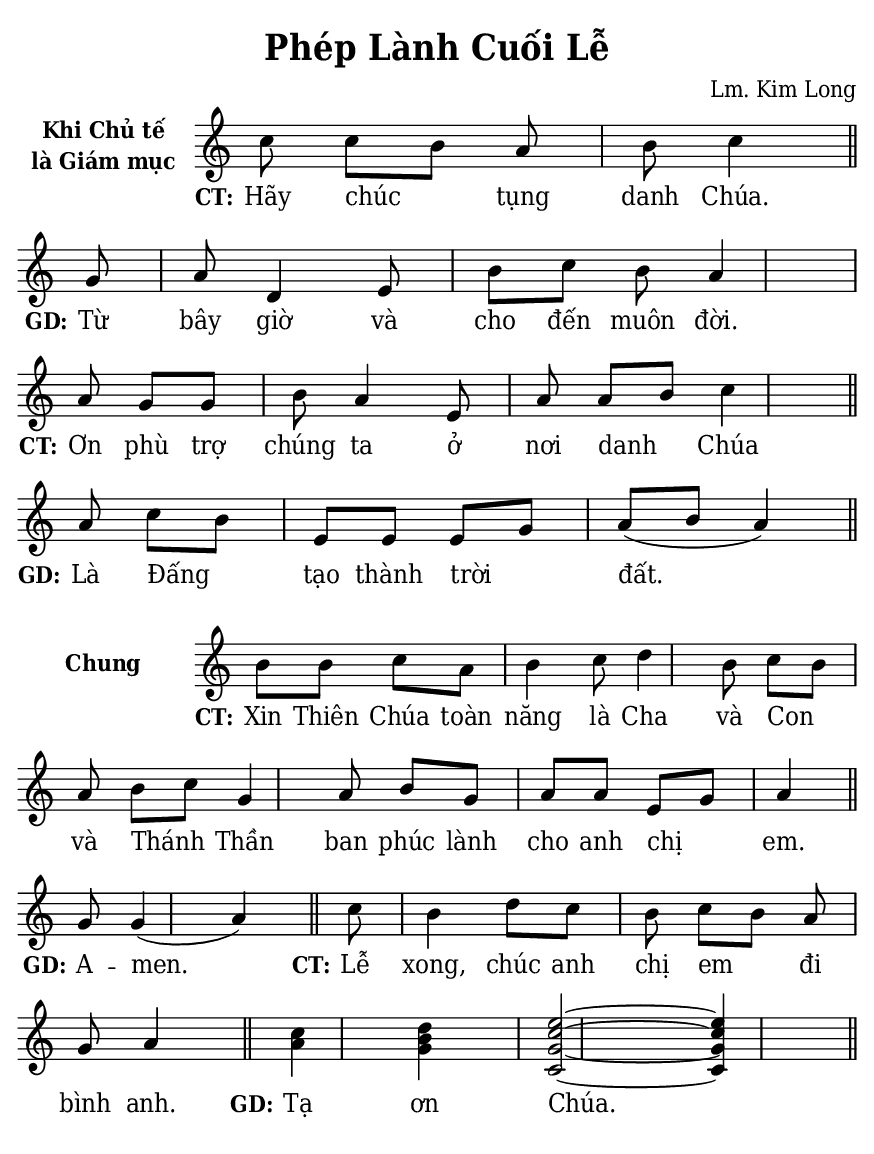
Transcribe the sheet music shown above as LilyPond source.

% Cài đặt chung
\version "2.22.1"
\include "english.ly"

\header {
  title = "Phép Lành Cuối Lễ"
  composer = "Lm. Kim Long"
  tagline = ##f
}

% Nhạc
nhacMauMot = \relative c'' {
  c8 c \hide ([b]) a b c4 \bar "||" \break
  g8 a d,4 e8 b' c b a4 \bar "|" \break
  
  a8 g g b a4 e8 a a \hide ([b]) c4 \bar "||"
  a8 c \hide ([b]) e, e e \hide ([g]) a ([b] a4) \bar "||"
}

nhacMauHai = \relative c'' {
  b8 b c a b4 c8 d4 b8 c \hide ([b]) a b \hide ([c]) g4
  a8 b g a a e \hide ([g]) a4 \bar "||" \break
  g8 g4 ([a]) \bar "||"
  
  c8 b4 d8 c b c \hide ([b]) a g a4 \bar "||"
  <c a>4 <d b g> \bar "|"
  <e c g c,>2 ~ <e c g c,>4 \bar "||"
}

% Lời
loiMauMot = \lyricmode {
  \set stanza = "CT:"
  Hãy chúc tụng danh Chúa.
  \set stanza = " GD:"
  Từ bây giờ và cho đến muôn đời.
  \set stanza = "CT:"
  Ơn phù trợ chúng ta ở nơi danh Chúa
  \set stanza = "GD:"
  Là Đấng tạo thành trời đất.
}

loiMauHai = \lyricmode {
  \set stanza = "CT:"
  Xin Thiên Chúa toàn năng là Cha và Con
  và Thánh Thần ban phúc lành cho anh chị em.
  \set stanza = "GD:"
  A -- men.
  \set stanza = "CT:"
  Lễ xong, chúc anh chị em đi bình anh.
  \set stanza = "GD:"
  Tạ ơn Chúa.
}

% Dàn trang
\paper {
  #(set-paper-size "a5")
  top-margin = 3\mm
  bottom-margin = 3\mm
  left-margin = 3\mm
  right-margin = 3\mm
  indent = #0
  #(define fonts
	 (make-pango-font-tree "Deja Vu Serif Condensed"
	 		       "Deja Vu Serif Condensed"
			       "Deja Vu Serif Condensed"
			       (/ 20 20)))
  print-page-number = ##f
}

TongNhip = {
  \key c \major \time 2/4
  \set Timing.beamExceptions = #'()
  \set Timing.baseMoment = #(ly:make-moment 1/4)
}

\score {
  <<
    \new Staff \with {
      \remove "Time_signature_engraver"
      instrumentName = \markup {
        \column {
          \center-align {
            \line { \bold "Khi Chủ tế" }
            \line { \bold "là Giám mục" }
          }
        }
      }
    } <<
        \clef treble
        \new Voice = beSop {
          \TongNhip \nhacMauMot
        }
      \new Lyrics \lyricsto beSop \loiMauMot
    >>
  >>
  \layout {
    indent = 30
    \override Lyrics.LyricSpace.minimum-distance = #1
    \override Score.BarNumber.break-visibility = ##(#f #f #f)
    \override Score.SpacingSpanner.uniform-stretching = ##t
    \set Score.defaultBarType = ""
    \set Score.barAlways = ##t
    ragged-last = ##f
  }
}

\score {
  <<
    \new Staff \with {
      \remove "Time_signature_engraver"
      instrumentName = \markup { \bold "Chung" }} <<
        \clef treble
        \new Voice = beSop {
          \TongNhip \nhacMauHai
        }
      \new Lyrics \lyricsto beSop \loiMauHai
    >>
  >>
  \layout {
    indent = 30
    \override Lyrics.LyricSpace.minimum-distance = #1
    \override Score.BarNumber.break-visibility = ##(#f #f #f)
    \override Score.SpacingSpanner.uniform-stretching = ##t
    \override LyricHyphen.minimum-distance = #2
    \set Score.defaultBarType = ""
    \set Score.barAlways = ##t
    ragged-last = ##f
  }
}
